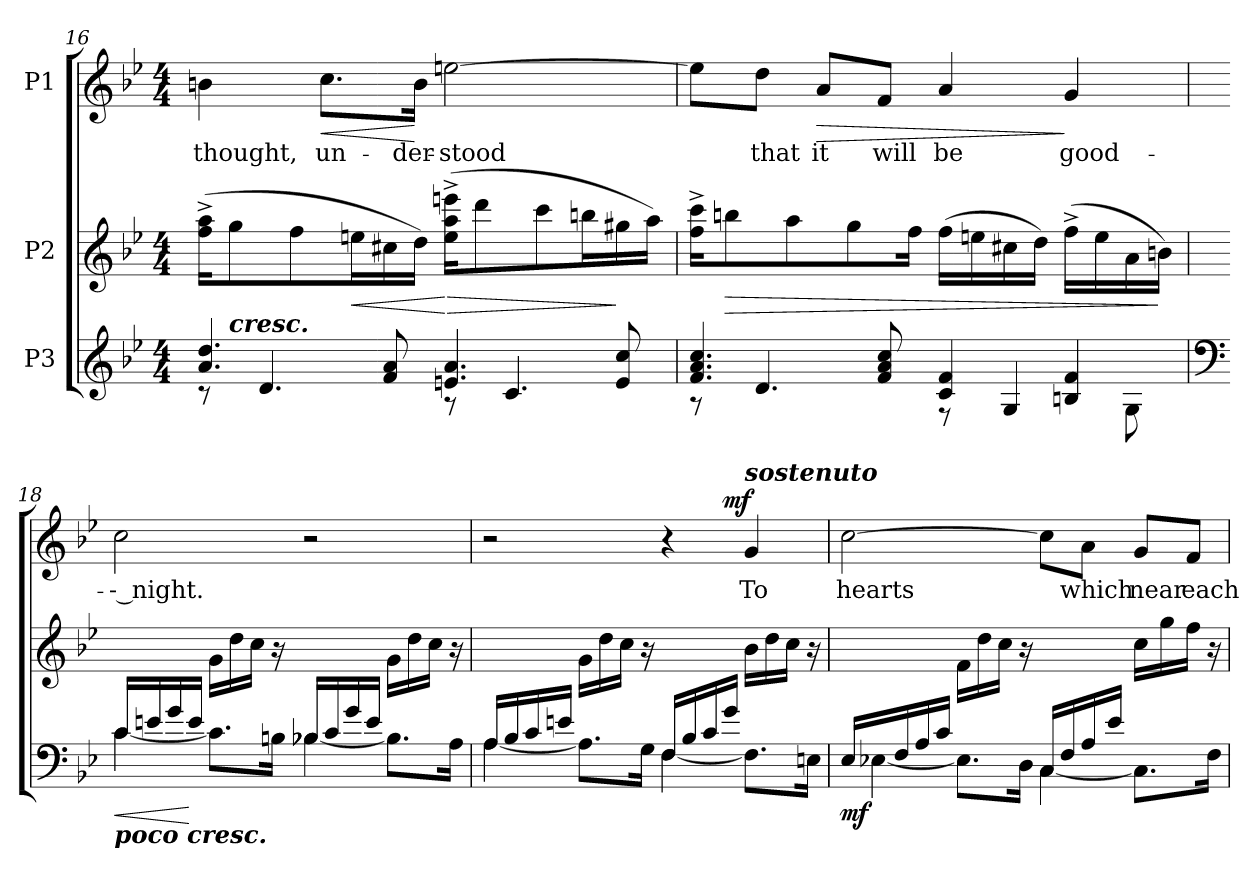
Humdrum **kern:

**kern	**dynam	**kern	**dynam	**kern	**text	**dynam
*part3	*part3	*part2	*part2	*part1	*part1	*part1
*staff3	*staff3	*staff2	*staff2	*staff1	*staff1	*staff1
*I"P3	*	*I"P2	*	*I"P1	*	*
!!LO:LB:g=z
*clefG2	*	*clefG2	*	*clefG2	*	*
*k[b-e-]	*	*k[b-e-]	*	*k[b-e-]	*	*
*B-:	*	*B-:	*	*B-:	*	*
*M4/4	*	*M4/4	*	*M4/4	*	*
=16	=16	=16	=16	=16	=16	=16
*^	*	*	*	*	*	*
!	!	!	!	!	!	!LO:LY:b:color=#000000	!
*	*^	*	*	*	*	*	*
4.ai/ 4.ddi	8r	16ryy	.	(16ffi\^ 16aai^KL	.	4bni\	thought,	.
!	!	!LO:TX:a:Bi:t=cresc.	!	!	!	!	!	!
.	.	2...ryy	.	8ggi\	.	.	.	.
.	4.di/	.	.	.	.	.	.	.
.	.	.	.	8ffi\	.	.	.	.
!	!	!	!	!	!	!	!LO:LY:b:color=#000000	!LO:HP:b
.	.	.	.	.	.	8.cci\L	un-	<
!	!	!	!	!	!LO:HP:b	!	!	!
.	.	.	.	16eeni\L	<	.	.	.
8fi/ 8ai	.	.	.	16cc#Xi\	.	.	.	.
!	!	!	!	!	!	!	!LO:LY:b:color=#000000	!
.	.	.	.	16ddi\JJ)	.	16bi\Jk	-der-	[
!	!	!	!	!	!LO:HP:n=1:b	!	!	!
!	!	!	!	!	!	!	!LO:LY:b:color=#000000	!
4.eni/ 4.ai	8r	.	.	(16eei\^ 16aai^ 16eeeni^KL	[ >	[2eeni\	-stood	.
.	.	.	.	8dddi\	.	.	.	.
.	4.ci/	.	.	.	.	.	.	.
.	.	.	.	8ccci\	.	.	.	.
.	.	.	.	16bbni\L	.	.	.	.
8ei/ 8cci	.	.	.	16gg#Xi\	]	.	.	.
.	.	.	.	16aai\JJ)	.	.	.	.
*	*v	*v	*	*	*	*	*	*
=17	=17	=17	=17	=17	=17	=17	=17
4.fi/ 4.ai 4.cci	8r	.	16ffi\^ 16ccci^KL	.	8eei\L]	.	.
!	!	!	!	!LO:HP:b	!	!	!
.	.	.	8bbni\	>	.	.	.
!	!	!	!	!	!	!LO:LY:b:color=#000000	!
.	4.di/	.	.	.	8ddi\J	that	.
.	.	.	8aai\	.	.	.	.
!	!	!	!	!	!	!LO:LY:b:color=#000000	!LO:HP:b
.	.	.	.	.	8ai/L	it	>
.	.	.	8ggi\	.	.	.	.
!	!	!	!	!	!	!LO:LY:b:color=#000000	!
8fi/ 8ai 8cci	.	.	.	.	8fi/J	will	.
.	.	.	16ffi\Jk	.	.	.	.
!	!	!	!	!	!	!LO:LY:b:color=#000000	!
4ci/ 4fi	8r	.	(16ffi\LL	.	4ai/	be	.
.	.	.	16eeni\	.	.	.	.
.	4Gi/	.	16cc#Xi\	.	.	.	.
.	.	.	16ddi\JJ)	.	.	.	.
!	!	!	!	!	!	!LO:LY:b:color=#000000	!
4Bni/ 4fi	.	.	(16ff^i\LL	.	4gi/	good-	]
.	.	.	16eei\	.	.	.	.
.	8Gi\	.	16ai\	.	.	.	.
.	.	.	16bni\JJ)	]	.	.	.
!!LO:LB:g=z
=18	=18	=18	=18	=18	=18	=18	=18
*clefF4	*	*	*	*	*	*	*
!	!	!LO:HP:b	!	!	!	!	!
!LO:TX:b:Bi:t=poco cresc.	!	!	!	!	!	!	!
!	!	!	!	!	!	!LO:LY:b:color=#000000	!
(16ci/LL	[4ci\	<	16ryy	.	2cci\	-- night.	.
16eni/	.	.	16ryy	.	.	.	.
16gi/	.	.	16ryy	.	.	.	.
16ei/JJ	.	[	16ryy	.	.	.	.
16ryy	8.ci\L]	.	16gi\LL	.	.	.	.
16ryy	.	.	16ddi\	.	.	.	.
16ryy)	.	.	16cci\JJ	.	.	.	.
16ryy	16Bni\Jk	.	16r	.	.	.	.
(16B-Xi/LL	[4B-i\	.	16ryy	.	2r	.	.
16ci/	.	.	16ryy	.	.	.	.
16gi/	.	.	16ryy	.	.	.	.
16ei/JJ	.	.	16ryy	.	.	.	.
16ryy	8.B-i\L]	.	16gi\LL	.	.	.	.
16ryy	.	.	16ddi\	.	.	.	.
16ryy)	.	.	16cci\JJ	.	.	.	.
16ryy	16Ai\Jk	.	16r	.	.	.	.
=19	=19	=19	=19	=19	=19	=19	=19
*	*	*	*	*	*^	*	*
(16Ai/LL	[4Ai\	.	16ryy	.	2r	2ryy	.	.
16B-i/	.	.	16ryy	.	.	.	.	.
16ci/	.	.	16ryy	.	.	.	.	.
16eni/JJ	.	.	16ryy	.	.	.	.	.
16ryy	8.Ai\L]	.	16gi\LL	.	.	.	.	.
16ryy	.	.	16ddi\	.	.	.	.	.
16ryy)	.	.	16cci\JJ	.	.	.	.	.
16ryy	16Gi\Jk	.	16r	.	.	.	.	.
(16Fi/LL	[4Fi\	.	16ryy	.	4r	8.ryy	.	.
16B-i/	.	.	16ryy	.	.	.	.	.
16ci/	.	.	16ryy	.	.	.	.	.
16gi/JJ	.	.	16ryy	.	.	4ryy	.	mf
!	!	!	!	!	!LO:TX:a:Bi:t=sostenuto	!	!	!
!	!	!	!	!	!	!	!LO:LY:b:color=#000000	!
16ryy	8.Fi\L]	.	16b-i\LL	.	4gi/	.	To	.
16ryy	.	.	16ddi\	.	.	.	.	.
16ryy)	.	.	16cci\JJ	.	.	.	.	.
16ryy	16Eni\Jk	.	16r	.	.	16ryy	.	.
*	*	*	*	*	*v	*v	*	*
!!LO:LB:g=z
=20	=20	=20	=20	=20	=20	=20	=20
*	*	*	*	*	*^	*	*
!	!	!	!	!	!	!	!LO:LY:b:color=#000000	!
*	*	*	*	*	*v	*v	*	*
(16E-i/LL	[4E-Xi\	mf	16ryy	.	[2cci\	hearts	.
16Fi/	.	.	16ryy	.	.	.	.
16Ai/	.	.	16ryy	.	.	.	.
16ci/JJ	.	.	16ryy	.	.	.	.
16ryy	8.E-i\L]	.	16fi\LL	.	.	.	.
16ryy	.	.	16ddi\	.	.	.	.
16ryy)	.	.	16cci\JJ	.	.	.	.
16ryy	16Di\Jk	.	16r	.	.	.	.
(16Ci/LL	[4Ci\	.	16ryy	.	8cci\L]	.	.
16Fi/	.	.	16ryy	.	.	.	.
!	!	!	!	!	!	!LO:LY:b:color=#000000	!
16Ai/	.	.	16ryy	.	8ai\J	which	.
16e-i/JJ	.	.	16ryy	.	.	.	.
!	!	!	!	!	!	!LO:LY:b:color=#000000	!
16ryy	8.Ci\L]	.	16cci\LL	.	8gi/L	near	.
16ryy	.	.	16ggi\	.	.	.	.
!	!	!	!	!	!	!LO:LY:b:color=#000000	!
16ryy)	.	.	16ffi\JJ	.	8fi/J	each	.
16ryy	16Fi\Jk	.	16r	.	.	.	.
*v	*v	*	*	*	*	*	*
=	=	=	=	=	=	=
*-	*-	*-	*-	*-	*-	*-
